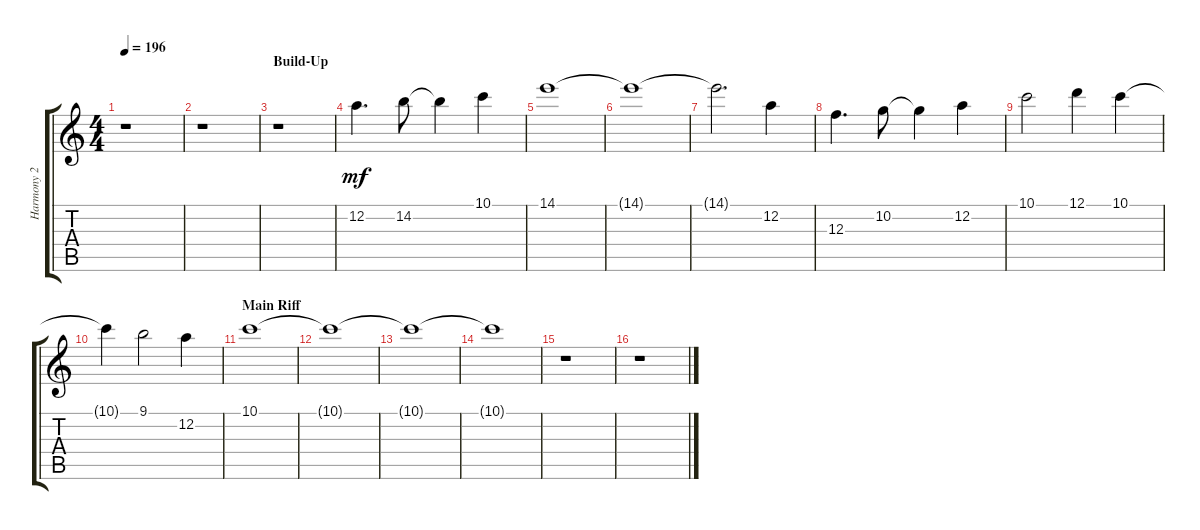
\track ("Harmony 2" "Harmony 2") {instrument overdrivenguitar}
\staff {score tabs}
\tuning (D4 A3 F3 C3 G2 C2) {hide}
\ts (4 4)
\tempo 196
\clef g2
\ks aminor
r.1{dy mf} |
r.1 |
\section ("" "Build-Up")
r.1 |
12.2.4{d} 14.2.8 14.2{t}.4 10.1.4 |
14.1.1 |
14.1{t}.1 |
14.1{t}.2{d} 12.2.4 |
12.3.4{d} 10.2.8 10.2{t}.4 12.2.4 |
10.1.2 12.1.4 10.1.4 |
10.1{t}.4 9.1.2 12.2.4 |
\section ("" "Main Riff")
10.1.1 |
10.1{t}.1 |
10.1{t}.1 |
10.1{t}.1 |
r.1 |
r.1
